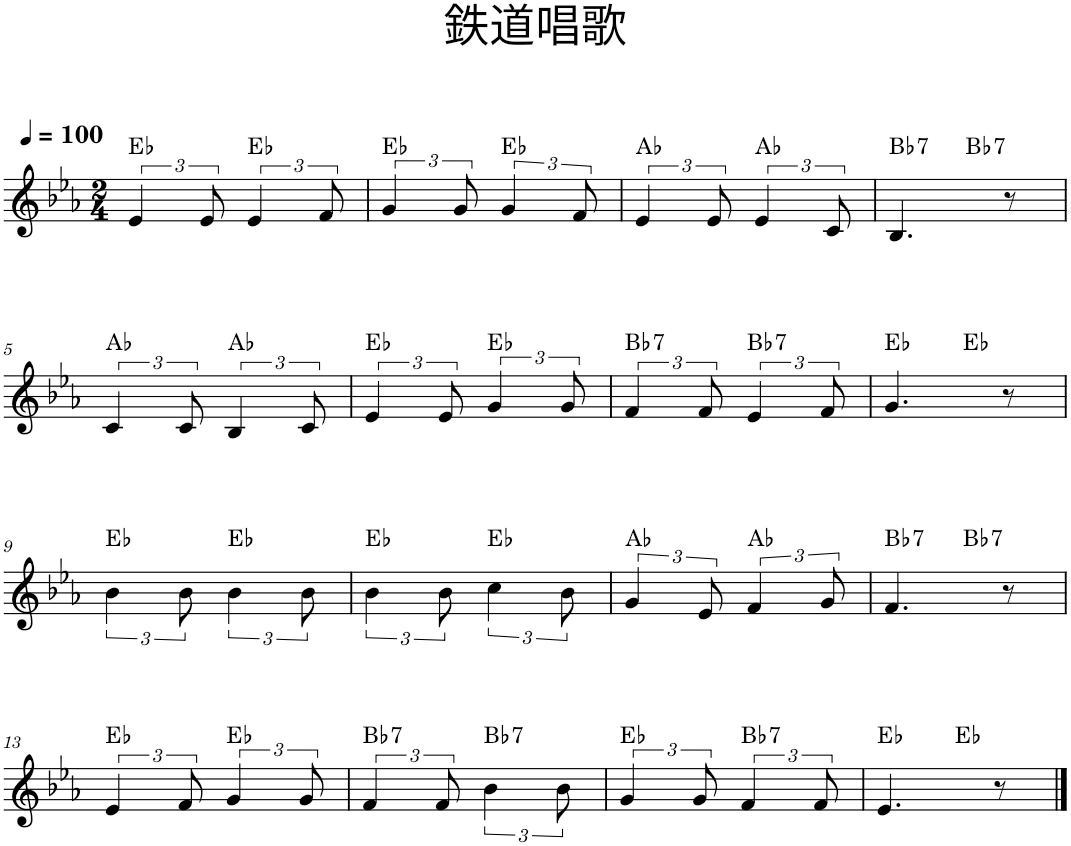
**kern	**harte
*part1	*part1
*staff1	*
*I"Piano	*
*I'Pno.	*
*clefG2	*
*k[b-e-a-]	*
*M2/4	*
*MM100	*
=1	=1
6e-/	Eb:maj
12e-/	.
6e-/	Eb:maj
12f/	.
=2	=2
6g/	Eb:maj
12g/	.
6g/	Eb:maj
12f/	.
=3	=3
6e-/	Ab:maj
12e-/	.
6e-/	Ab:maj
12c/	.
=4	=4
!	!LO:H:kt=7
*^	*
4.B-/	4ryy	Bb:7
!	!	!LO:H:kt=7
.	4ryy	Bb:7
8r	.	.
*v	*v	*
!!LO:LB:g=z
=5	=5
6c/	Ab:maj
12c/	.
6B-/	Ab:maj
12c/	.
=6	=6
6e-/	Eb:maj
12e-/	.
6g/	Eb:maj
12g/	.
=7	=7
!	!LO:H:kt=7
6f/	Bb:7
12f/	.
!	!LO:H:kt=7
6e-/	Bb:7
12f/	.
=8	=8
*^	*
4.g/	4ryy	Eb:maj
.	4ryy	Eb:maj
8r	.	.
*v	*v	*
!!LO:LB:g=z
=9	=9
6b-\	Eb:maj
12b-\	.
6b-\	Eb:maj
12b-\	.
=10	=10
6b-\	Eb:maj
12b-\	.
6cc\	Eb:maj
12b-\	.
=11	=11
6g/	Ab:maj
12e-/	.
6f/	Ab:maj
12g/	.
=12	=12
!	!LO:H:kt=7
*^	*
4.f/	4ryy	Bb:7
!	!	!LO:H:kt=7
.	4ryy	Bb:7
8r	.	.
*v	*v	*
!!LO:LB:g=z
=13	=13
6e-/	Eb:maj
12f/	.
6g/	Eb:maj
12g/	.
=14	=14
!	!LO:H:kt=7
6f/	Bb:7
12f/	.
!	!LO:H:kt=7
6b-\	Bb:7
12b-\	.
=15	=15
6g/	Eb:maj
12g/	.
!	!LO:H:kt=7
6f/	Bb:7
12f/	.
=16	=16
*^	*
4.e-/	4ryy	Eb:maj
.	4ryy	Eb:maj
8r	.	.
*v	*v	*
==	==
*-	*-
